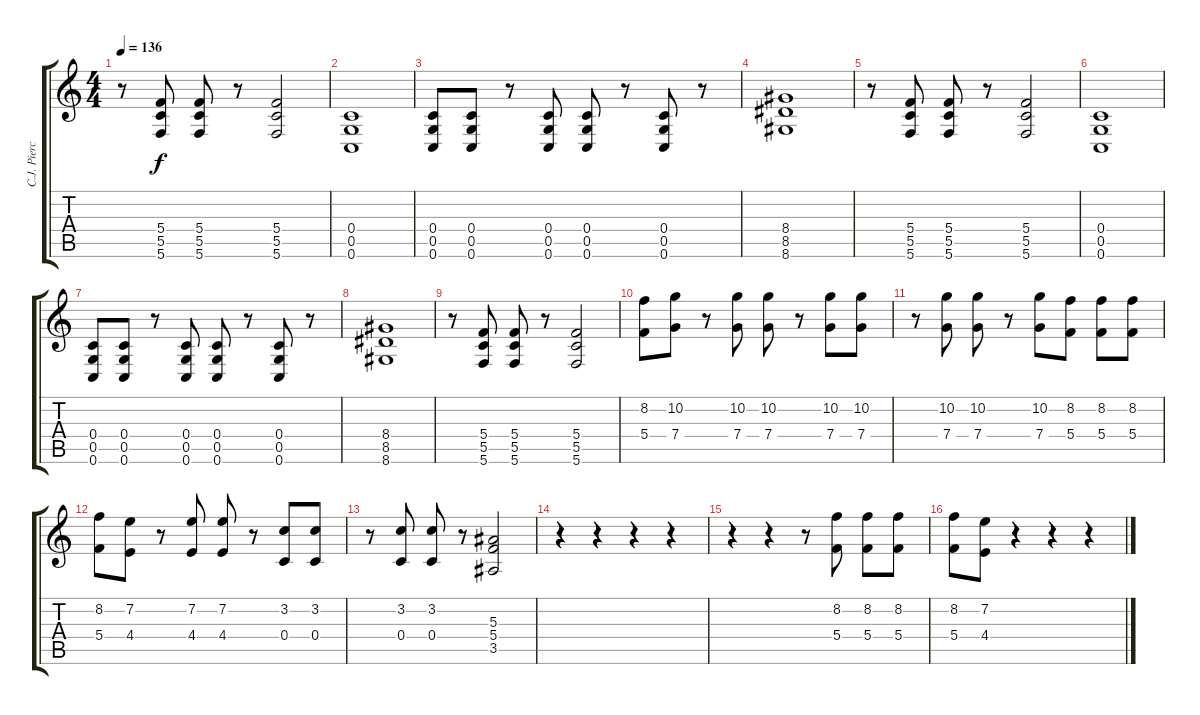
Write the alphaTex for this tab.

\track ("C.J. Pierce" "C.J. Pierc") {instrument distortionguitar}
\staff {score tabs}
\tuning (D4 A3 F3 C3 G2 C2) {hide}
\ts (4 4)
\tempo 136
\clef g2
\ks c
r.8{dy f} (5.4 5.5 5.6).8 (5.4 5.5 5.6).8 r.8 (5.4 5.5 5.6).2 |
(0.4 0.5 0.6).1 |
(0.4 0.5 0.6).8 (0.4 0.5 0.6).8 r.8 (0.4 0.5 0.6).8 (0.4 0.5 0.6).8 r.8 (0.4 0.5 0.6).8 r.8 |
(8.4 8.5 8.6).1 |
r.8 (5.4 5.5 5.6).8 (5.4 5.5 5.6).8 r.8 (5.4 5.5 5.6).2 |
(0.4 0.5 0.6).1 |
(0.4 0.5 0.6).8 (0.4 0.5 0.6).8 r.8 (0.4 0.5 0.6).8 (0.4 0.5 0.6).8 r.8 (0.4 0.5 0.6).8 r.8 |
(8.4 8.5 8.6).1 |
r.8 (5.4 5.5 5.6).8 (5.4 5.5 5.6).8 r.8 (5.4 5.5 5.6).2 |
(8.2 5.4).8 (10.2 7.4).8 r.8 (10.2 7.4).8 (10.2 7.4).8 r.8 (10.2 7.4).8 (10.2 7.4).8 |
r.8 (10.2 7.4).8 (10.2 7.4).8 r.8 (10.2 7.4).8 (8.2 5.4).8 (8.2 5.4).8 (8.2 5.4).8 |
(8.2 5.4).8 (7.2 4.4).8 r.8 (7.2 4.4).8 (7.2 4.4).8 r.8 (3.2 0.4).8 (3.2 0.4).8 |
r.8 (3.2 0.4).8 (3.2 0.4).8 r.8 (5.3 5.4 3.5).2 |
r.4 r.4 r.4 r.4 |
r.4 r.4 r.8 (8.2 5.4).8 (8.2 5.4).8 (8.2 5.4).8 |
(8.2 5.4).8 (7.2 4.4).8 r.4 r.4 r.4
